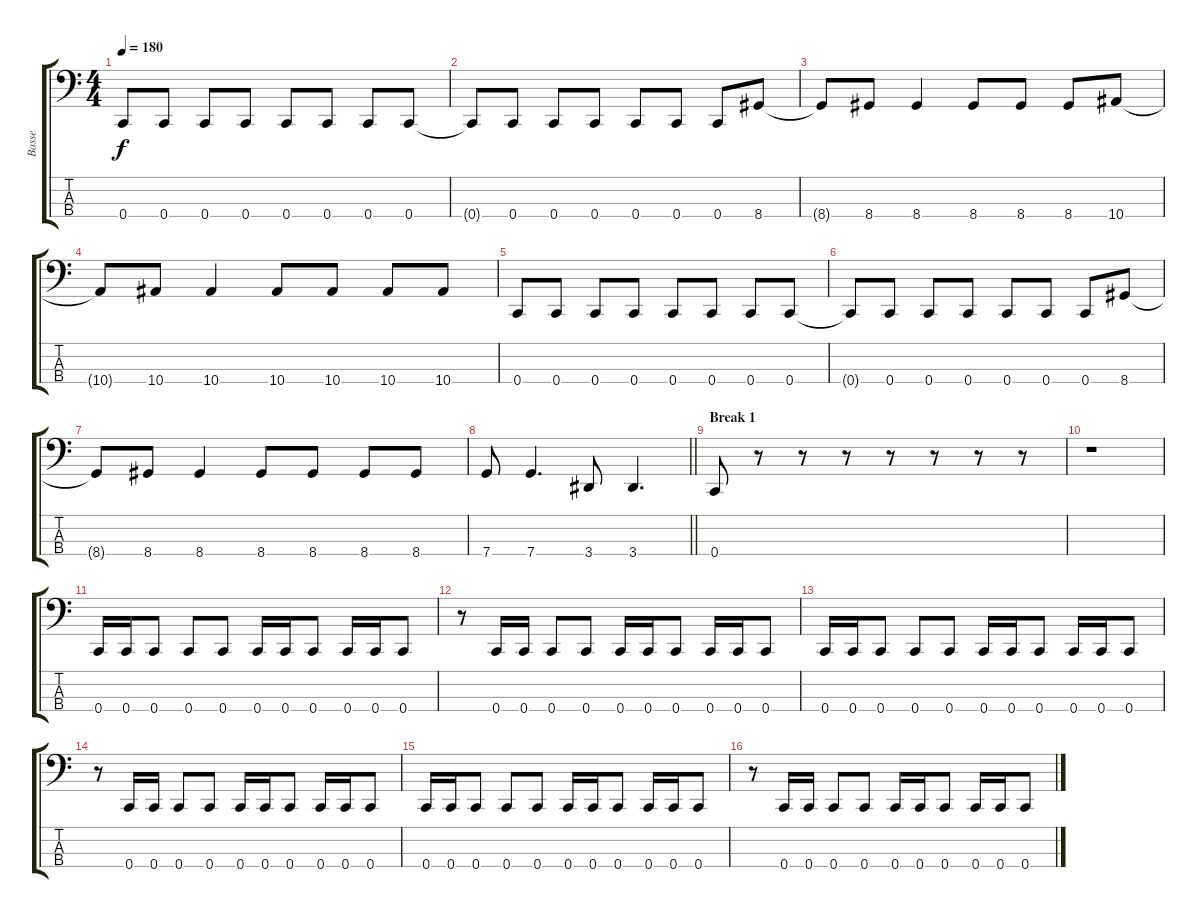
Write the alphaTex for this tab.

\track ("Basse" "Basse") {instrument electricbasspick}
\staff {score tabs}
\tuning (F2 C2 G1 C1) {hide}
\ts (4 4)
\tempo 180
\clef f4
\ks c
0.4.8{dy f} 0.4.8 0.4.8 0.4.8 0.4.8 0.4.8 0.4.8 0.4.8 |
0.4{t}.8 0.4.8 0.4.8 0.4.8 0.4.8 0.4.8 0.4.8 8.4.8 |
8.4{t}.8 8.4.8 8.4.4 8.4.8 8.4.8 8.4.8 10.4.8 |
10.4{t}.8 10.4.8 10.4.4 10.4.8 10.4.8 10.4.8 10.4.8 |
0.4.8 0.4.8 0.4.8 0.4.8 0.4.8 0.4.8 0.4.8 0.4.8 |
0.4{t}.8 0.4.8 0.4.8 0.4.8 0.4.8 0.4.8 0.4.8 8.4.8 |
8.4{t}.8 8.4.8 8.4.4 8.4.8 8.4.8 8.4.8 8.4.8 |
\barLineRight lightlight
7.4.8 7.4.4{d} 3.4.8 3.4.4{d} |
\section ("" "Break 1")
0.4.8 r.8 r.8 r.8 r.8 r.8 r.8 r.8 |
r.1 |
0.4.16 0.4.16 0.4.8 0.4.8 0.4.8 0.4.16 0.4.16 0.4.8 0.4.16 0.4.16 0.4.8 |
r.8 0.4.16 0.4.16 0.4.8 0.4.8 0.4.16 0.4.16 0.4.8 0.4.16 0.4.16 0.4.8 |
0.4.16 0.4.16 0.4.8 0.4.8 0.4.8 0.4.16 0.4.16 0.4.8 0.4.16 0.4.16 0.4.8 |
r.8 0.4.16 0.4.16 0.4.8 0.4.8 0.4.16 0.4.16 0.4.8 0.4.16 0.4.16 0.4.8 |
0.4.16 0.4.16 0.4.8 0.4.8 0.4.8 0.4.16 0.4.16 0.4.8 0.4.16 0.4.16 0.4.8 |
r.8 0.4.16 0.4.16 0.4.8 0.4.8 0.4.16 0.4.16 0.4.8 0.4.16 0.4.16 0.4.8
